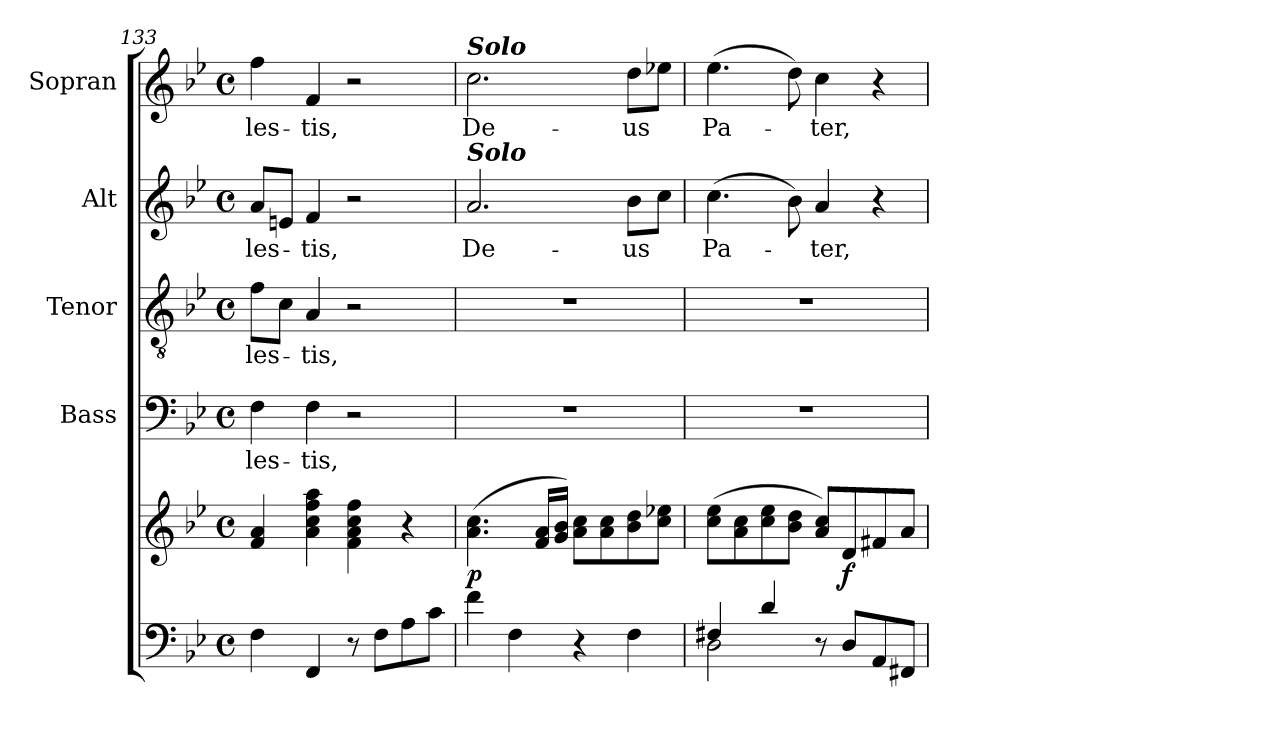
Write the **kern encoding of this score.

**kern	**kern	**dynam	**kern	**text	**kern	**text	**kern	**text	**kern	**text
*part5	*part5	*part5	*part4	*part4	*part3	*part3	*part2	*part2	*part1	*part1
*staff6	*staff5	*staff5/6	*staff4	*staff4	*staff3	*staff3	*staff2	*staff2	*staff1	*staff1
*	*	*	*I"Bass	*	*I"Tenor	*	*I"Alt	*	*I"Sopran	*
*	*	*	*I'B.	*	*I'T.	*	*I'A.	*	*I'S.	*
*clefF4	*clefG2	*	*clefF4	*	*clefGv2	*	*clefG2	*	*clefG2	*
*k[b-e-]	*k[b-e-]	*	*k[b-e-]	*	*k[b-e-]	*	*k[b-e-]	*	*k[b-e-]	*
*B-:	*B-:	*	*B-:	*	*B-:	*	*B-:	*	*B-:	*
*M4/4	*M4/4	*	*M4/4	*	*M4/4	*	*M4/4	*	*M4/4	*
*met(c)	*met(c)	*	*met(c)	*	*met(c)	*	*met(c)	*	*met(c)	*
=133	=133	=133	=133	=133	=133	=133	=133	=133	=133	=133
!	!	!	!	!LO:LY:b	!	!LO:LY:b	!	!LO:LY:b	!	!LO:LY:b
4F\	4f/ 4a/	.	4F\	-les-	8f\L	-les-	8a/L	-les-	4ff\	-les-
.	.	.	.	.	8c\J	.	8en/J	.	.	.
!	!	!	!	!LO:LY:b	!	!LO:LY:b	!	!LO:LY:b	!	!LO:LY:b
4FF/	4a\ 4cc\ 4ff\ 4aa\	.	4F\	-tis,	4A/	-tis,	4f/	-tis,	4f/	-tis,
8r	4f\ 4a\ 4cc\ 4ff\	.	2r	.	2r	.	2r	.	2r	.
8F\L	.	.	.	.	.	.	.	.	.	.
8A\	4r	.	.	.	.	.	.	.	.	.
8c\J	.	.	.	.	.	.	.	.	.	.
!!LO:LB:g=z
=134	=134	=134	=134	=134	=134	=134	=134	=134	=134	=134
!	!	!	!	!	!	!	!	!	!LO:TX:a:Bi:t=Solo	!
!	!	!	!	!	!	!	!LO:TX:a:Bi:t=Solo	!	!	!
!	!	!LO:DY:b	!	!	!	!	!	!LO:LY:b	!	!LO:LY:b
4f\	(>4.a\ 4.cc\	p	1r	.	1r	.	2.a/	De-	2.cc\	De-
4F\	.	.	.	.	.	.	.	.	.	.
.	16f/ 16a/LL	.	.	.	.	.	.	.	.	.
.	16g/ 16b-/JJ)	.	.	.	.	.	.	.	.	.
4r	8a\ 8cc\L	.	.	.	.	.	.	.	.	.
.	8a\ 8cc\	.	.	.	.	.	.	.	.	.
!	!	!	!	!	!	!	!	!LO:LY:b	!	!LO:LY:b
4F\	8b-\ 8dd\	.	.	.	.	.	8b-\L	-us	8dd\L	-us
.	8cc\ 8ee-X\J	.	.	.	.	.	8cc\J	.	8ee-X\J	.
=135	=135	=135	=135	=135	=135	=135	=135	=135	=135	=135
*^	*	*	*	*	*	*	*	*	*	*
!	!	!	!	!	!	!	!	!	!LO:LY:b	!	!LO:LY:b
4F#X/	2D\	(>8cc\ 8ee-\L	.	1r	.	1r	.	(>4.cc\	Pa-	(>4.ee-\	Pa-
.	.	8a\ 8cc\	.	.	.	.	.	.	.	.	.
4d/	.	8cc\ 8ee-\	.	.	.	.	.	.	.	.	.
.	.	8b-\ 8dd\J	.	.	.	.	.	8b-\)	.	8dd\)	.
!	!	!	!	!	!	!	!	!	!LO:LY:b	!	!LO:LY:b
8r	2ryy	8a/ 8cc/L)	.	.	.	.	.	4a/	-ter,	4cc\	-ter,
!	!	!	!LO:DY:b	!	!	!	!	!	!	!	!
8D/L	.	8d/	f	.	.	.	.	.	.	.	.
8AA/	.	8f#X/	.	.	.	.	.	4r	.	4r	.
8FF#X/J	.	8a/J	.	.	.	.	.	.	.	.	.
*v	*v	*	*	*	*	*	*	*	*	*	*
=	=	=	=	=	=	=	=	=	=	=
*-	*-	*-	*-	*-	*-	*-	*-	*-	*-	*-
